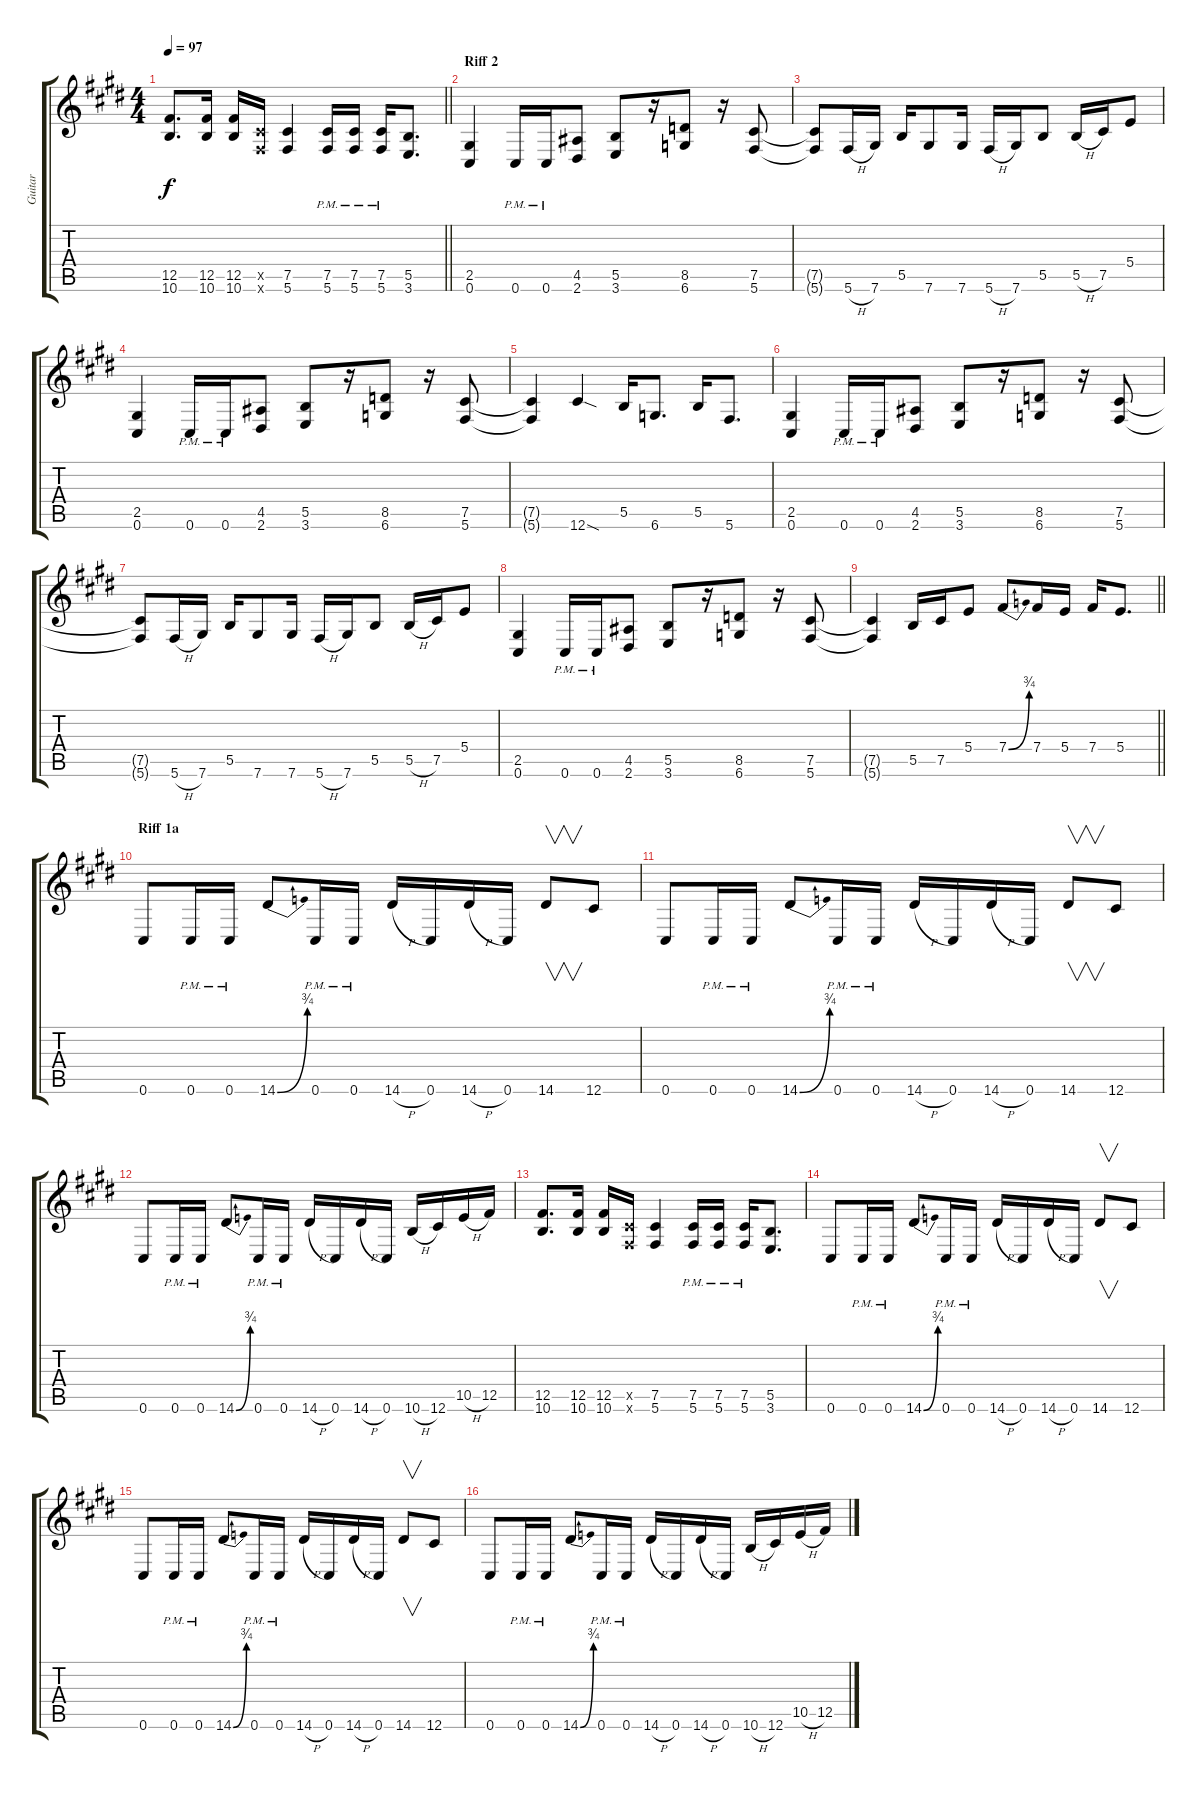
\track ("Guitar" "Guitar") {instrument distortionguitar}
\staff {score tabs}
\tuning (Db4 Ab3 E3 B2 Gb2 Db2) {hide}
\ts (4 4)
\tempo 97
\clef g2
\barLineRight lightlight
\ks e
(12.5 10.6).8{d dy f} (12.5 10.6).16 (12.5 10.6).16 (7.5{x} 5.6{x}).16 (7.5 5.6).4 (7.5{pm} 5.6{pm}).16 (7.5{pm} 5.6{pm}).16 (7.5{pm} 5.6{pm}).16 (5.5 3.6).8{d} |
\section ("" "Riff 2")
(2.5 0.6).4 0.6{pm}.16 0.6{pm}.16 (4.5 2.6).8 (5.5 3.6).8 r.16 (8.5 6.6).8 r.16 (7.5 5.6).8 |
(7.5{t} 5.6{t}).8 5.6{h}.16 7.6.16 5.5.16 7.6.8 7.6.16 5.6{h}.16 7.6.16 5.5.8 5.5{h}.16 7.5.16 5.4.8 |
(2.5 0.6).4 0.6{pm}.16 0.6{pm}.16 (4.5 2.6).8 (5.5 3.6).8 r.16 (8.5 6.6).8 r.16 (7.5 5.6).8 |
(7.5{t} 5.6{t}).4 12.6{sod}.4 5.5.16 6.6.8{d} 5.5.16 5.6.8{d} |
(2.5 0.6).4 0.6{pm}.16 0.6{pm}.16 (4.5 2.6).8 (5.5 3.6).8 r.16 (8.5 6.6).8 r.16 (7.5 5.6).8 |
(7.5{t} 5.6{t}).8 5.6{h}.16 7.6.16 5.5.16 7.6.8 7.6.16 5.6{h}.16 7.6.16 5.5.8 5.5{h}.16 7.5.16 5.4.8 |
(2.5 0.6).4 0.6{pm}.16 0.6{pm}.16 (4.5 2.6).8 (5.5 3.6).8 r.16 (8.5 6.6).8 r.16 (7.5 5.6).8 |
\barLineRight lightlight
(7.5{t} 5.6{t}).4 5.5.16 7.5.16 5.4.8 7.4{be (bend 0 0 60 3)}.8 7.4.16 5.4.16 7.4.16 5.4.8{d} |
\section ("" "Riff 1a")
0.6.8 0.6{pm}.16 0.6{pm}.16 14.6{be (bend 0 0 60 3)}.8 0.6{pm}.16 0.6{pm}.16 14.6{h}.16 0.6.16 14.6{h}.16 0.6.16 14.6.8{v} 12.6.8 |
0.6.8 0.6{pm}.16 0.6{pm}.16 14.6{be (bend 0 0 60 3)}.8 0.6{pm}.16 0.6{pm}.16 14.6{h}.16 0.6.16 14.6{h}.16 0.6.16 14.6.8{v} 12.6.8 |
0.6.8 0.6{pm}.16 0.6{pm}.16 14.6{be (bend 0 0 60 3)}.8 0.6{pm}.16 0.6{pm}.16 14.6{h}.16 0.6.16 14.6{h}.16 0.6.16 10.6{h}.16 12.6.16 10.5{h}.16 12.5.16 |
(12.5 10.6).8{d} (12.5 10.6).16 (12.5 10.6).16 (7.5{x} 5.6{x}).16 (7.5 5.6).4 (7.5{pm} 5.6{pm}).16 (7.5{pm} 5.6{pm}).16 (7.5{pm} 5.6{pm}).16 (5.5 3.6).8{d} |
0.6.8 0.6{pm}.16 0.6{pm}.16 14.6{be (bend 0 0 60 3)}.8 0.6{pm}.16 0.6{pm}.16 14.6{h}.16 0.6.16 14.6{h}.16 0.6.16 14.6.8{v} 12.6.8 |
0.6.8 0.6{pm}.16 0.6{pm}.16 14.6{be (bend 0 0 60 3)}.8 0.6{pm}.16 0.6{pm}.16 14.6{h}.16 0.6.16 14.6{h}.16 0.6.16 14.6.8{v} 12.6.8 |
0.6.8 0.6{pm}.16 0.6{pm}.16 14.6{be (bend 0 0 60 3)}.8 0.6{pm}.16 0.6{pm}.16 14.6{h}.16 0.6.16 14.6{h}.16 0.6.16 10.6{h}.16 12.6.16 10.5{h}.16 12.5.16
